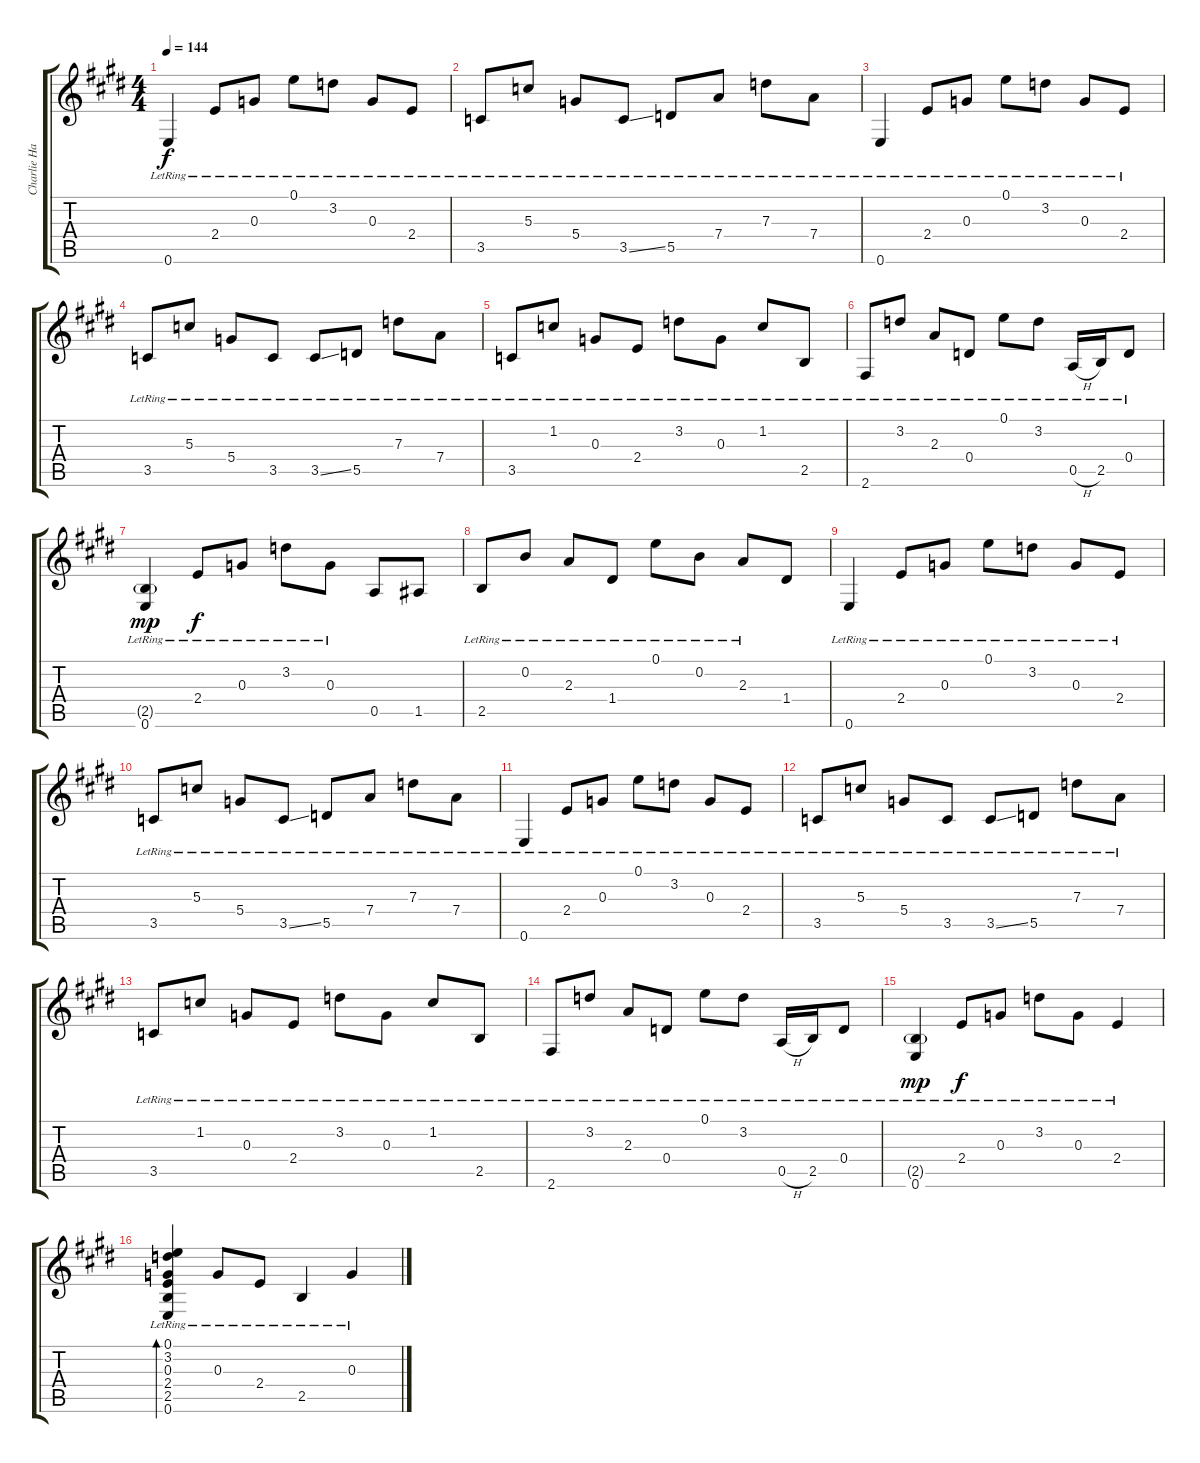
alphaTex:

\track ("Charlie Hargrett Guitar" "Charlie Ha") {instrument overdrivenguitar}
\staff {score tabs}
\tuning (E4 B3 G3 D3 A2 E2) {hide}
\ts (4 4)
\tempo 144
\clef g2
\ks c#minor
0.6{lr}.4{dy f volume 10 balance 0 instrument electricguitarclean} 2.4{lr}.8 0.3{lr}.8 0.1{lr}.8 3.2{lr}.8 0.3{lr}.8 2.4{lr}.8 |
3.5{lr}.8 5.3{lr}.8 5.4{lr}.8 3.5{ss lr}.8 5.5{lr}.8 7.4{lr}.8 7.3{lr}.8 7.4{lr}.8 |
0.6{lr}.4 2.4{lr}.8 0.3{lr}.8 0.1{lr}.8 3.2{lr}.8 0.3{lr}.8 2.4{lr}.8 |
3.5{lr}.8 5.3{lr}.8 5.4{lr}.8 3.5{lr}.8 3.5{ss lr}.8 5.5{lr}.8 7.3{lr}.8 7.4{lr}.8 |
3.5{lr}.8 1.2{lr}.8 0.3{lr}.8 2.4{lr}.8 3.2{lr}.8 0.3{lr}.8 1.2{lr}.8 2.5{lr}.8 |
2.6{lr}.8 3.2{lr}.8 2.3{lr}.8 0.4{lr}.8 0.1{lr}.8 3.2{lr}.8 0.5{h lr}.16 2.5{lr}.16 0.4{lr}.8 |
(2.5{g} 0.6{lr}).4{dy mp} 2.4{lr}.8{dy f} 0.3{lr}.8 3.2{lr}.8 0.3{lr}.8 0.5.8 1.5.8 |
2.5{lr}.8 0.2{lr}.8 2.3{lr}.8 1.4{lr}.8 0.1{lr}.8 0.2{lr}.8 2.3{lr}.8 1.4.8 |
0.6{lr}.4 2.4{lr}.8 0.3{lr}.8 0.1{lr}.8 3.2{lr}.8 0.3{lr}.8 2.4{lr}.8 |
3.5{lr}.8 5.3{lr}.8 5.4{lr}.8 3.5{ss lr}.8 5.5{lr}.8 7.4{lr}.8 7.3{lr}.8 7.4{lr}.8 |
0.6{lr}.4 2.4{lr}.8 0.3{lr}.8 0.1{lr}.8 3.2{lr}.8 0.3{lr}.8 2.4{lr}.8 |
3.5{lr}.8 5.3{lr}.8 5.4{lr}.8 3.5{lr}.8 3.5{ss lr}.8 5.5{lr}.8 7.3{lr}.8 7.4{lr}.8 |
3.5{lr}.8 1.2{lr}.8 0.3{lr}.8 2.4{lr}.8 3.2{lr}.8 0.3{lr}.8 1.2{lr}.8 2.5{lr}.8 |
2.6{lr}.8 3.2{lr}.8 2.3{lr}.8 0.4{lr}.8 0.1{lr}.8 3.2{lr}.8 0.5{h lr}.16 2.5{lr}.16 0.4{lr}.8 |
(2.5{g} 0.6{lr}).4{dy mp} 2.4{lr}.8{dy f} 0.3{lr}.8 3.2{lr}.8 0.3{lr}.8 2.4{lr}.4 |
(0.1{lr} 3.2{lr} 0.3{lr} 2.4{lr} 2.5{lr} 0.6{lr}).4{bd 480} 0.3{lr}.8 2.4{lr}.8 2.5{lr}.4 0.3{lr}.4
